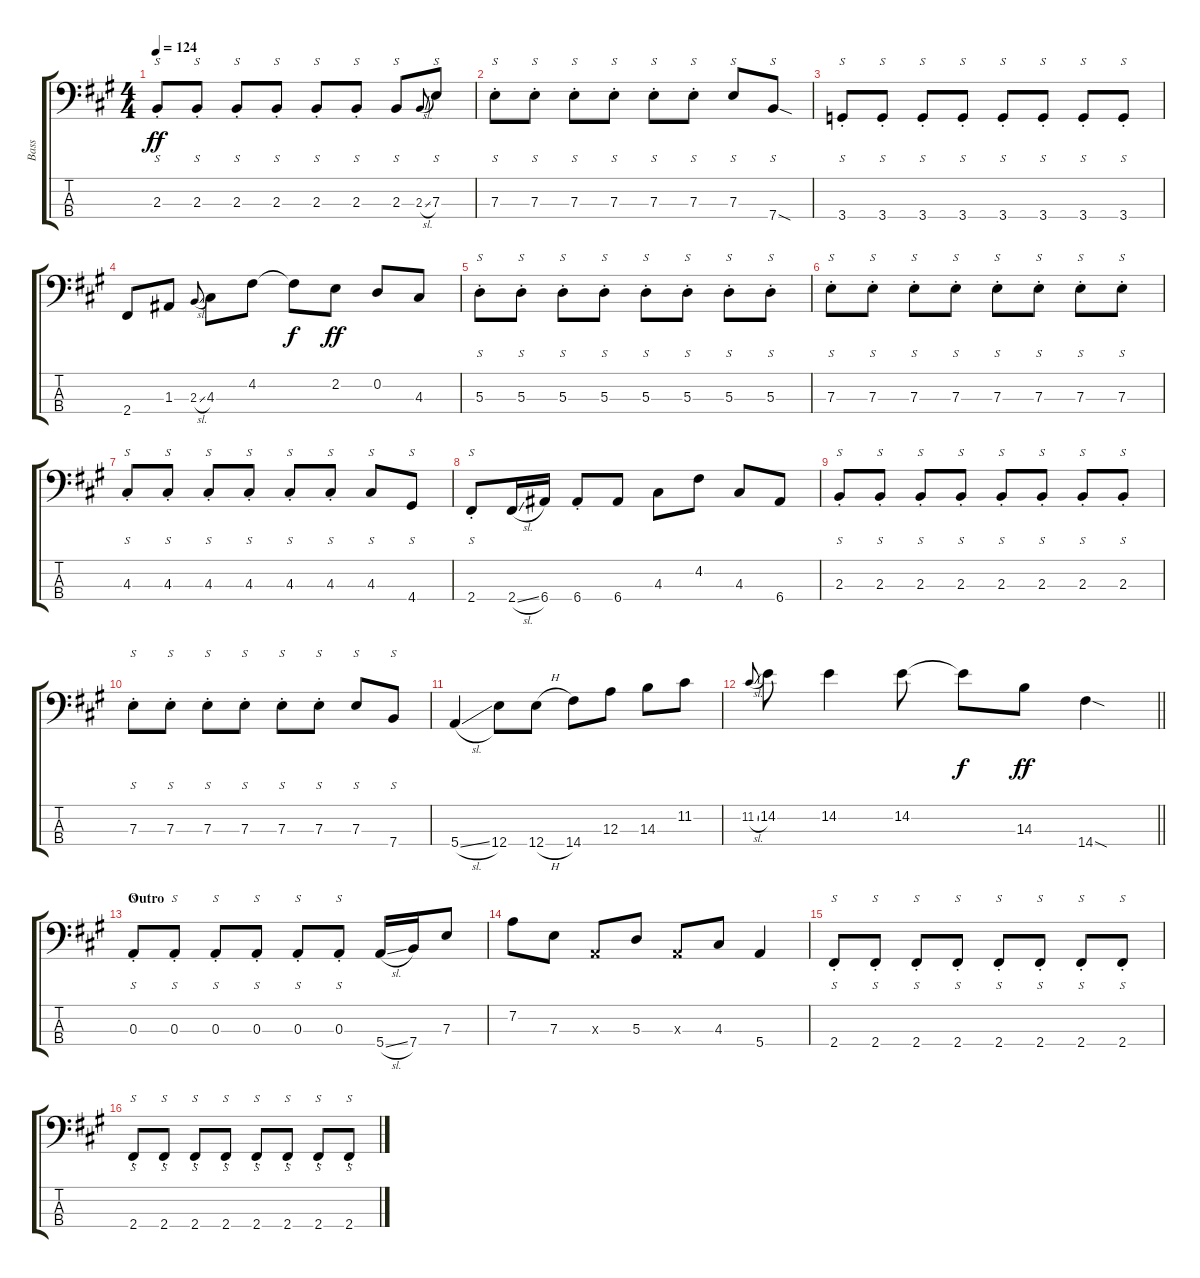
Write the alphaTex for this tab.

\track ("Bass" "Bass") {instrument slapbass2}
\staff {score tabs}
\tuning (G2 D2 A1 E1) {hide}
\ts (4 4)
\tempo 124
\clef f4
\ks a
2.3{st}.8{s dy ff} 2.3{st}.8{s} 2.3{st}.8{s} 2.3{st}.8{s} 2.3{st}.8{s} 2.3{st}.8{s} 2.3.8{s} 2.3{sl}.8{gr onbeat} 7.3.8{s} |
7.3{st}.8{s} 7.3{st}.8{s} 7.3{st}.8{s} 7.3{st}.8{s} 7.3{st}.8{s} 7.3{st}.8{s} 7.3.8{s} 7.4{sod}.8{s} |
3.4{st}.8{s} 3.4{st}.8{s} 3.4{st}.8{s} 3.4{st}.8{s} 3.4{st}.8{s} 3.4{st}.8{s} 3.4{st}.8{s} 3.4{st}.8{s} |
2.4.8 1.3.8 2.3{sl}.8{gr onbeat} 4.3.8 4.2.8 4.2{t}.8{dy f} 2.2.8{dy ff} 0.2.8 4.3.8 |
5.3{st}.8{s} 5.3{st}.8{s} 5.3{st}.8{s} 5.3{st}.8{s} 5.3{st}.8{s} 5.3{st}.8{s} 5.3{st}.8{s} 5.3{st}.8{s} |
7.3{st}.8{s} 7.3{st}.8{s} 7.3{st}.8{s} 7.3{st}.8{s} 7.3{st}.8{s} 7.3{st}.8{s} 7.3{st}.8{s} 7.3{st}.8{s} |
4.3{st}.8{s} 4.3{st}.8{s} 4.3{st}.8{s} 4.3{st}.8{s} 4.3{st}.8{s} 4.3{st}.8{s} 4.3.8{s} 4.4.8{s} |
2.4{st}.8{s} 2.4{sl}.16 6.4.16 6.4{st}.8 6.4.8 4.3.8 4.2.8 4.3.8 6.4.8 |
2.3{st}.8{s} 2.3{st}.8{s} 2.3{st}.8{s} 2.3{st}.8{s} 2.3{st}.8{s} 2.3{st}.8{s} 2.3{st}.8{s} 2.3{st}.8{s} |
7.3{st}.8{s} 7.3{st}.8{s} 7.3{st}.8{s} 7.3{st}.8{s} 7.3{st}.8{s} 7.3{st}.8{s} 7.3.8{s} 7.4.8{s} |
5.4{sl}.4 12.4.8 12.4{h}.8 14.4.8 12.3.8 14.3.8 11.2.8 |
\barLineRight lightlight
11.2{sl}.8{gr onbeat} 14.2.8 14.2.4 14.2.8 14.2{t}.8{dy f} 14.3.8{dy ff} 14.4{sod}.4 |
\section ("" "Outro")
0.3{st}.8{s} 0.3{st}.8{s} 0.3{st}.8{s} 0.3{st}.8{s} 0.3{st}.8{s} 0.3{st}.8{s} 5.4{sl}.16 7.4.16 7.3.8 |
7.2.8 7.3.8 0.3{x}.8 5.3.8 0.3{x}.8 4.3.8 5.4.4 |
2.4{st}.8{s} 2.4{st}.8{s} 2.4{st}.8{s} 2.4{st}.8{s} 2.4{st}.8{s} 2.4{st}.8{s} 2.4{st}.8{s} 2.4{st}.8{s} |
2.4{st}.8{s} 2.4{st}.8{s} 2.4{st}.8{s} 2.4{st}.8{s} 2.4{st}.8{s} 2.4{st}.8{s} 2.4{st}.8{s} 2.4{st}.8{s}
